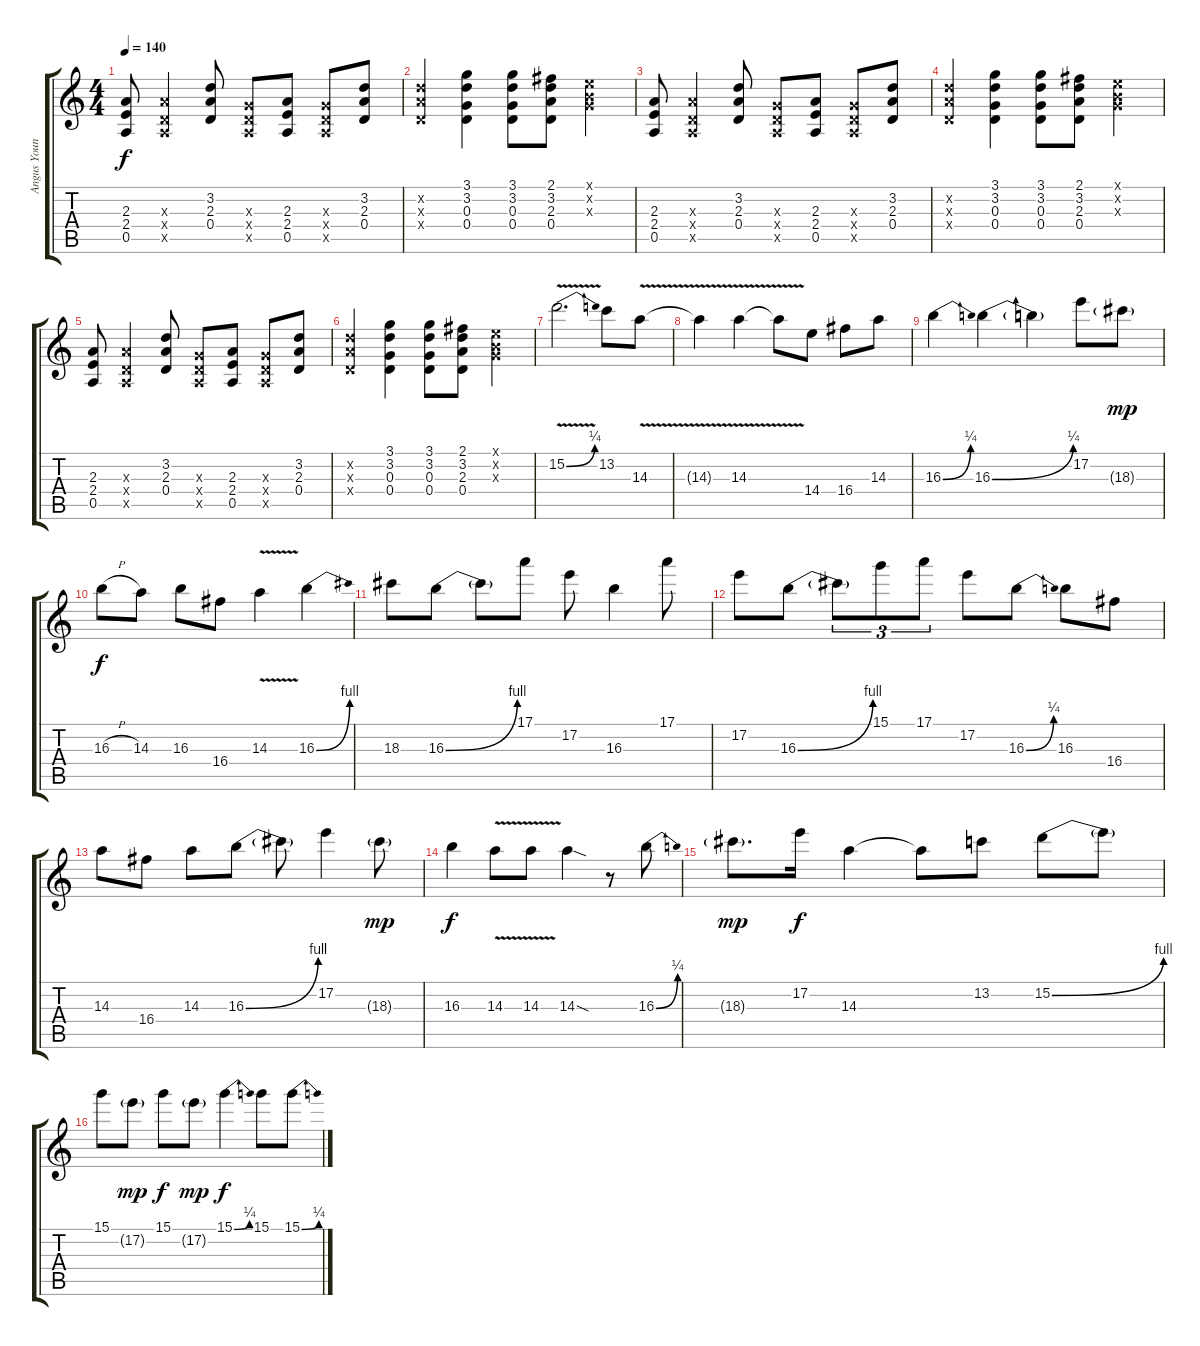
\track ("Angus Young" "Angus Youn") {instrument distortionguitar}
\staff {score tabs}
\tuning (E4 B3 G3 D3 A2 E2) {hide}
\ts (4 4)
\tempo 140
\clef g2
\ks c
(2.3 2.4 0.5).8{dy f} (2.3{x} 0.4{x} 0.5{x}).4 (3.2 2.3 0.4).8 (0.3{x} 0.4{x} 0.5{x}).8 (2.3 2.4 0.5).8 (0.3{x} 0.4{x} 0.5{x}).8 (3.2 2.3 0.4).8 |
(3.2{x} 2.3{x} 0.4{x}).4 (3.1 3.2 0.3 0.4).4 (3.1 3.2 0.3 0.4).8 (2.1 3.2 2.3 0.4).8 (0.1{x} 0.2{x} 0.3{x}).4 |
(2.3 2.4 0.5).8 (2.3{x} 0.4{x} 0.5{x}).4 (3.2 2.3 0.4).8 (0.3{x} 0.4{x} 0.5{x}).8 (2.3 2.4 0.5).8 (0.3{x} 0.4{x} 0.5{x}).8 (3.2 2.3 0.4).8 |
(3.2{x} 2.3{x} 0.4{x}).4 (3.1 3.2 0.3 0.4).4 (3.1 3.2 0.3 0.4).8 (2.1 3.2 2.3 0.4).8 (0.1{x} 0.2{x} 0.3{x}).4 |
(2.3 2.4 0.5).8 (2.3{x} 0.4{x} 0.5{x}).4 (3.2 2.3 0.4).8 (0.3{x} 0.4{x} 0.5{x}).8 (2.3 2.4 0.5).8 (0.3{x} 0.4{x} 0.5{x}).8 (3.2 2.3 0.4).8 |
(3.2{x} 2.3{x} 0.4{x}).4 (3.1 3.2 0.3 0.4).4 (3.1 3.2 0.3 0.4).8 (2.1 3.2 2.3 0.4).8 (0.1{x} 0.2{x} 0.3{x}).4 |
15.2{be (bend 0 0 60 1) v}.2{d} 13.2.8 14.3{v}.8 |
14.3{t}.4 14.3{v}.4 14.3{t}.8 14.4.8 16.4.8 14.3.8 |
16.3{be (bend 0 0 60 1)}.4 16.3{be (bend 0 0 60 1)}.4 16.3{t}.4 17.2.8 18.3{g}.8{dy mp} |
16.3{h}.8{dy f} 14.3.8 16.3.8 16.4.8 14.3{v}.4 16.3{be (bend 0 0 60 4)}.4 |
18.3.8 16.3{be (bend 0 0 60 4)}.8 16.3{t}.8 17.1.8 17.2.8 16.3.4 17.1.8 |
17.2.8 16.3{be (bend 0 0 60 4)}.8 16.3{t}.8{tu (3 2)} 15.1.8{tu (3 2)} 17.1.8{tu (3 2)} 17.2.8 16.3{be (bend 0 0 60 1)}.8 16.3.8 16.4.8 |
14.3.8 16.4.8 14.3.8 16.3{be (bend 0 0 60 4)}.8 16.3{t}.8 17.2.4 18.3{g}.8{dy mp} |
16.3.4{dy f} 14.3{v}.8 14.3{v}.8 14.3{sod}.4 r.8 16.3{be (bend 0 0 60 1)}.8 |
18.3{g}.8{d dy mp} 17.2.16{dy f} 14.3.4 14.3{t}.8 13.2.8 15.2{be (bend 0 0 60 4)}.8 15.2{t}.8 |
15.1.8 17.2{g}.8{dy mp} 15.1.8{dy f} 17.2{g}.8{dy mp} 15.1{be (bend 0 0 60 1)}.4{dy f} 15.1.8 15.1{be (bend 0 0 60 1)}.8
